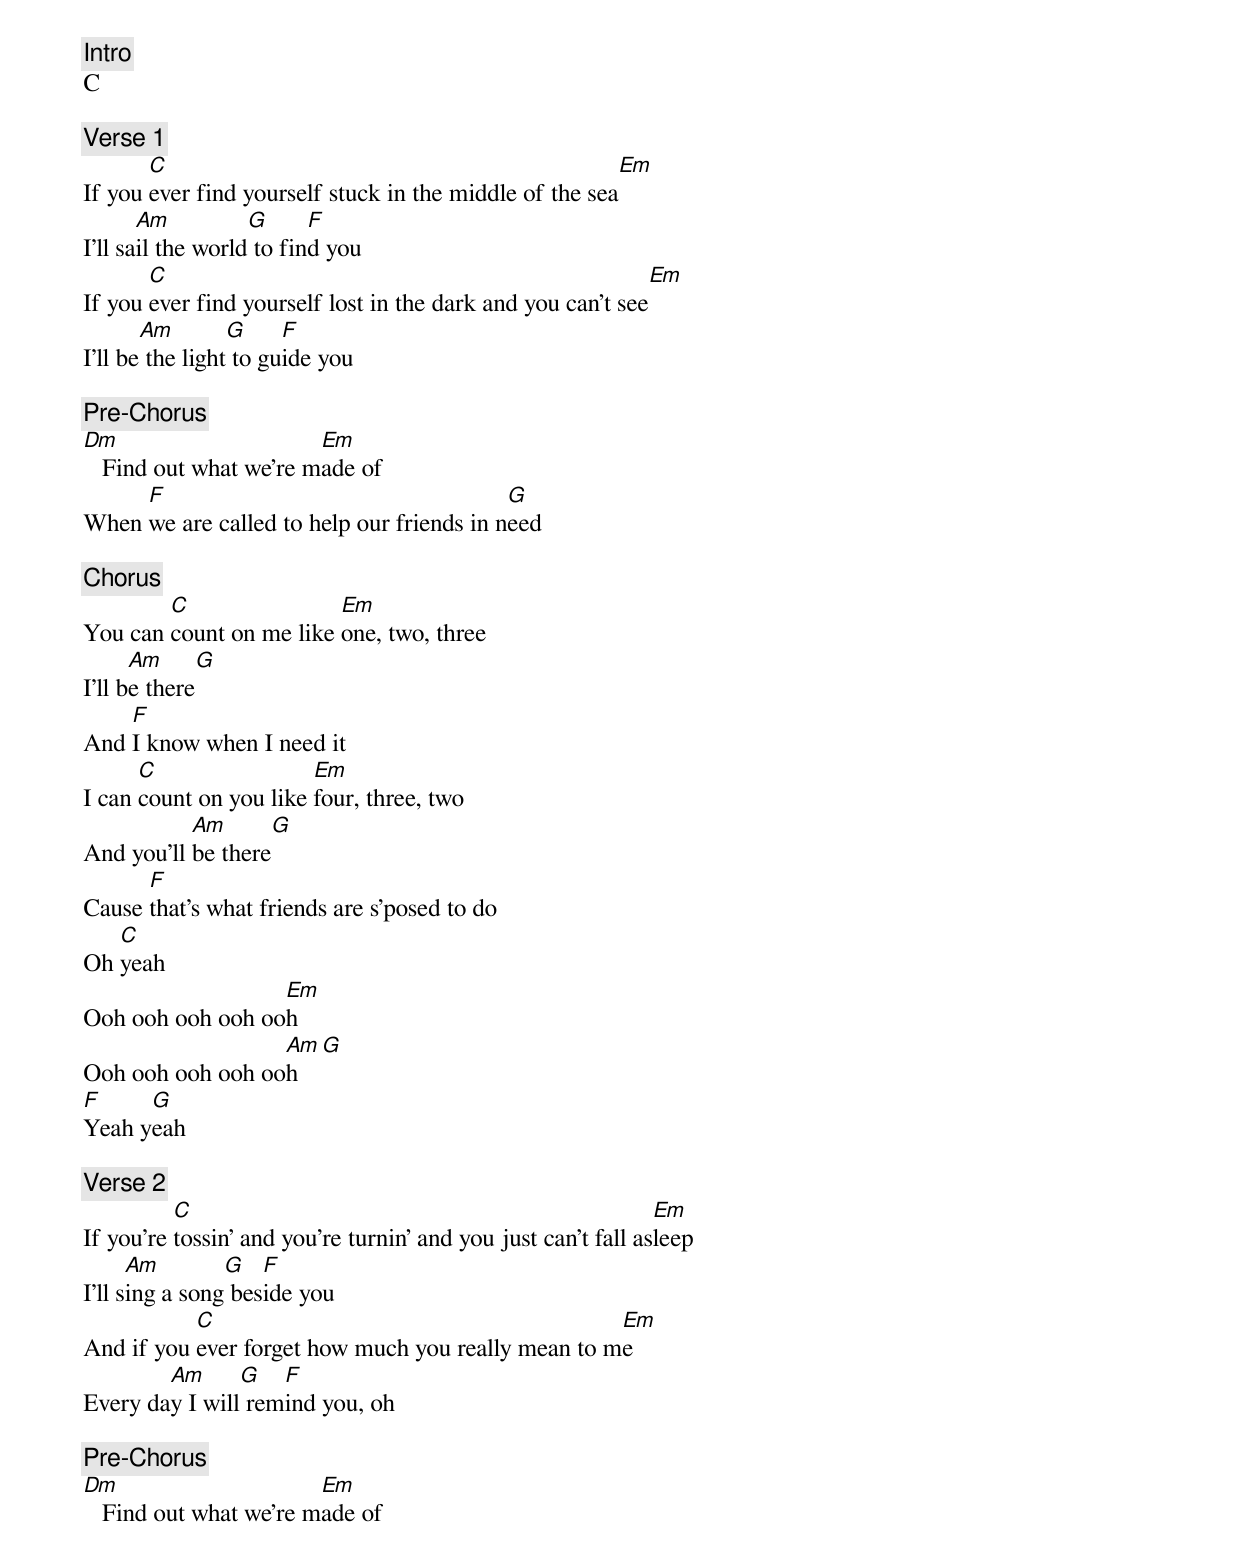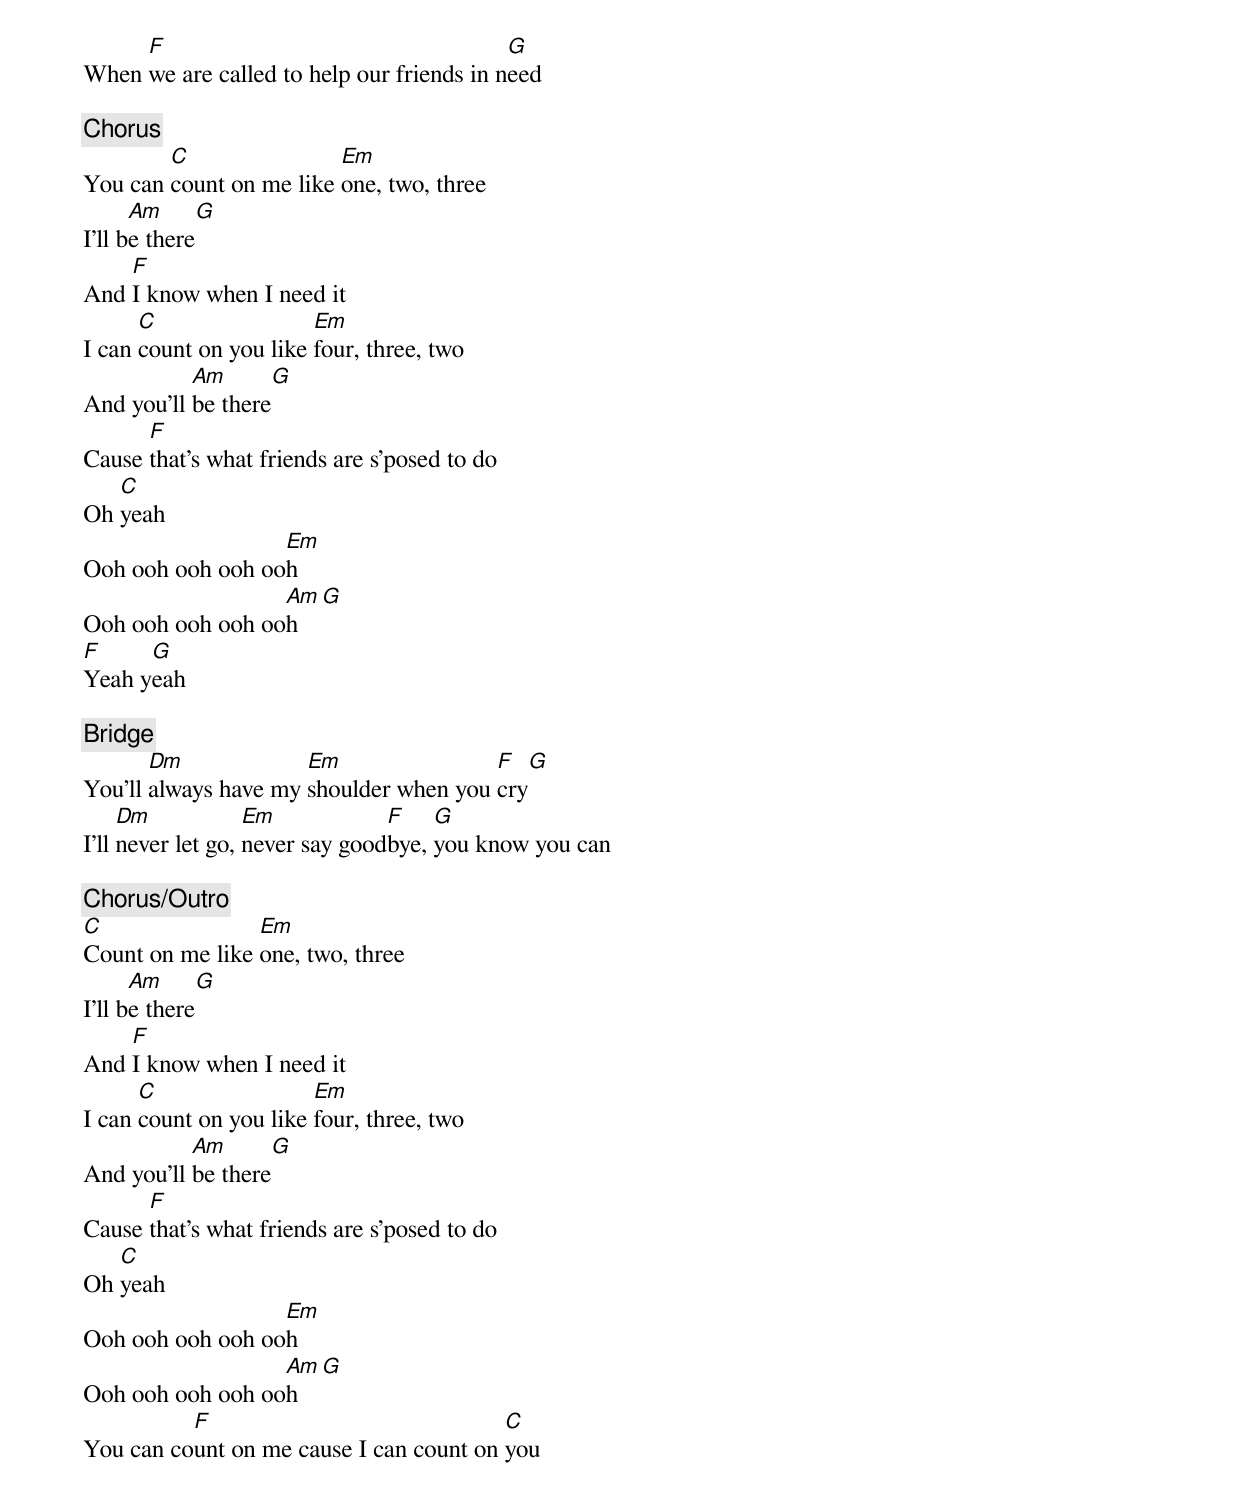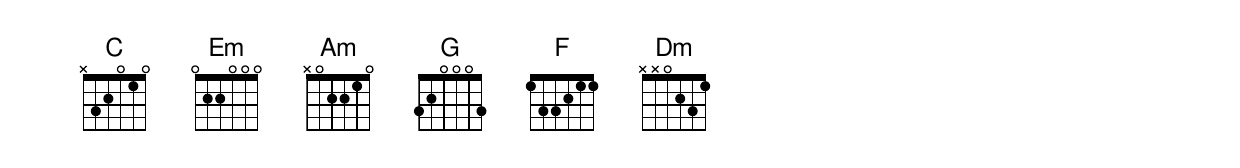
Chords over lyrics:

[Intro]
C

[Verse 1]
       C                                                Em
If you ever find yourself stuck in the middle of the sea
       Am          G      F
I'll sail the world to find you
       C                                                    Em
If you ever find yourself lost in the dark and you can't see
       Am        G     F
I'll be the light to guide you

[Pre-Chorus]
Dm                      Em
   Find out what we're made of
     F                                     G
When we are called to help our friends in need

[Chorus]
        C                Em
You can count on me like one, two, three
      Am       G
I'll be there
    F
And I know when I need it
      C                 Em
I can count on you like four, three, two
           Am       G
And you'll be there
      F
Cause that's what friends are s'posed to do
   C
Oh yeah
                  Em
Ooh ooh ooh ooh ooh
                  Am  G
Ooh ooh ooh ooh ooh
F     G
Yeah yeah

[Verse 2]
          C                                                    Em
If you're tossin' and you're turnin' and you just can't fall asleep
      Am        G   F
I'll sing a song beside you
           C                                        Em
And if you ever forget how much you really mean to me
        Am      G   F
Every day I will remind you, oh

[Pre-Chorus]
Dm                      Em
   Find out what we're made of
     F                                     G
When we are called to help our friends in need

[Chorus]
        C                Em
You can count on me like one, two, three
      Am       G
I'll be there
    F
And I know when I need it
      C                 Em
I can count on you like four, three, two
           Am       G
And you'll be there
      F
Cause that's what friends are s'posed to do
   C
Oh yeah
                  Em
Ooh ooh ooh ooh ooh
                  Am  G
Ooh ooh ooh ooh ooh
F     G
Yeah yeah

[Bridge]
       Dm             Em                F      G
You'll always have my shoulder when you cry
     Dm            Em            F    G
I'll never let go, never say goodbye, you know you can

[Chorus/Outro]
C                Em
Count on me like one, two, three
      Am       G
I'll be there
    F
And I know when I need it
      C                 Em
I can count on you like four, three, two
           Am       G
And you'll be there
      F
Cause that's what friends are s'posed to do
   C
Oh yeah
                  Em
Ooh ooh ooh ooh ooh
                  Am  G
Ooh ooh ooh ooh ooh
          F                              C
You can count on me cause I can count on you
